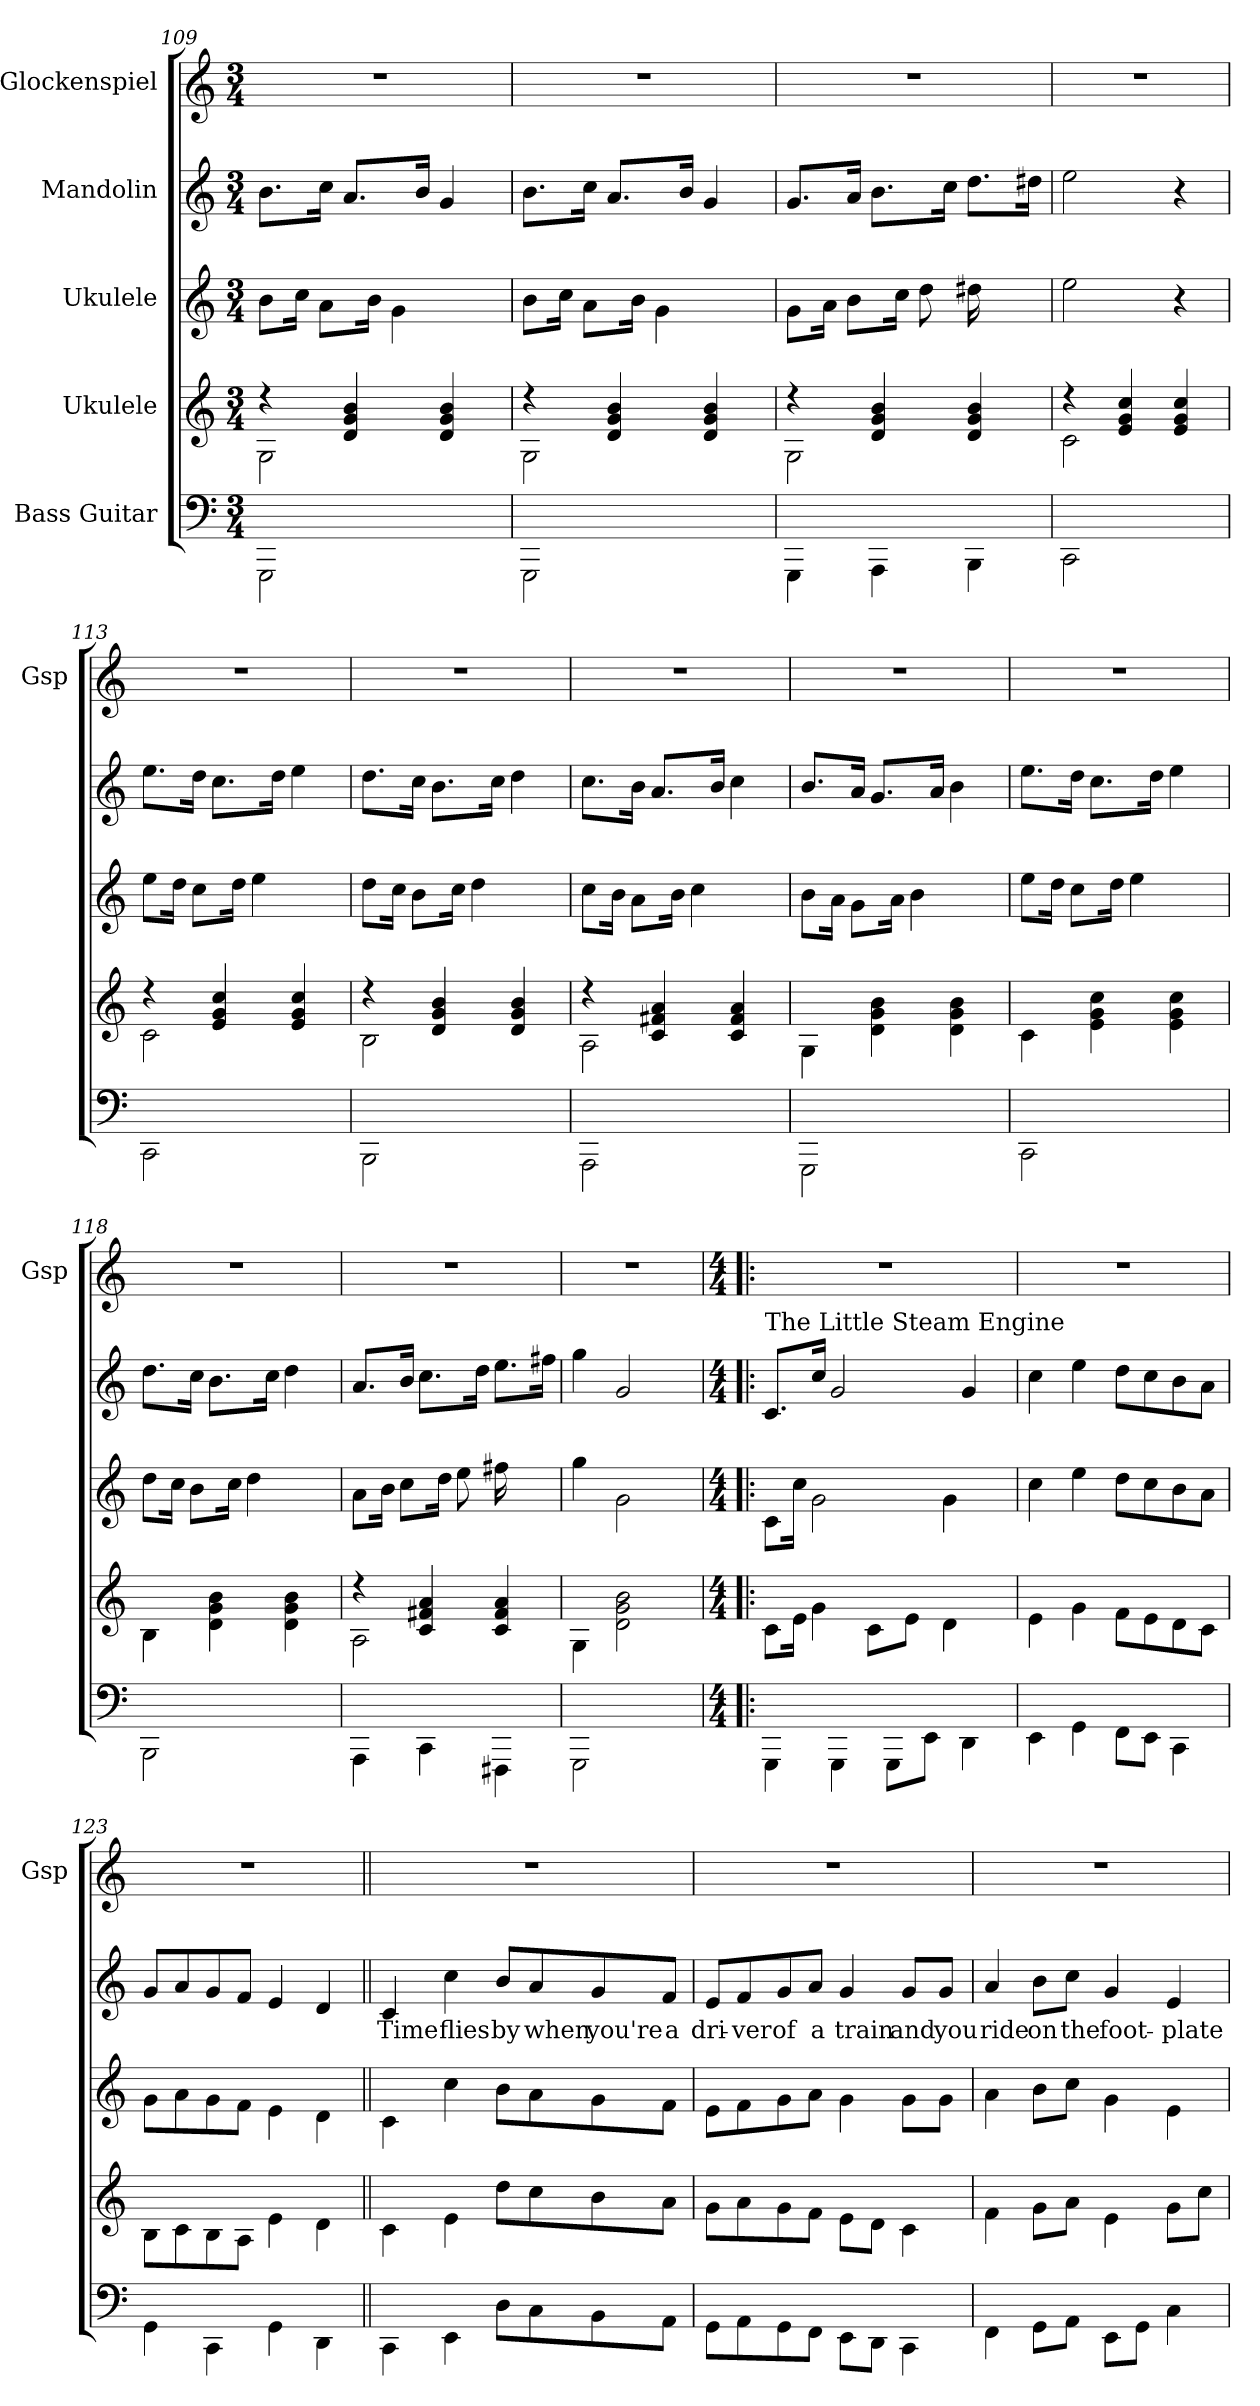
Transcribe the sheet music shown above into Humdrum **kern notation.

**kern	**kern	**kern	**kern	**text	**kern
*part5	*part4	*part3	*part2	*part2	*part1
*staff5	*staff4	*staff3	*staff2	*staff2	*staff1
*I"Bass Guitar	*I"Ukulele	*I"Ukulele	*I"Mandolin	*	*I"Glockenspiel
*	*	*	*	*	*I'Gsp
*	*	*	*clefG2	*	*clefG2
*	*	*	*	*	*ITrd-14c-24
*k[]	*k[]	*k[]	*k[]	*	*k[]
*C:	*C:	*C:	*C:	*	*C:
*M3/4	*M3/4	*M3/4	*M3/4	*	*M3/4
=109	=109	=109	=109	=109	=109
*	*^	*	*	*	*
2GGGi\	4r	2Gj\	8bZ\L	8.bV\L	.	2.r
.	.	.	16ccZ\Jk	.	.	.
.	.	.	8aZ\L	16ccV\Jk	.	.
.	4dj/ 4gj/ 4bj/	.	.	8.aV/L	.	.
.	.	.	16bZ\Jk	.	.	.
.	.	.	4gZ\	.	.	.
.	.	.	.	16bV/Jk	.	.
4ryy	4dj/ 4gj/ 4bj/	4ryy	.	4gV/	.	.
.	.	.	8ryy	.	.	.
=110	=110	=110	=110	=110	=110	=110
2GGGi\	4r	2Gj\	8bZ\L	8.bV\L	.	2.r
.	.	.	16ccZ\Jk	.	.	.
.	.	.	8aZ\L	16ccV\Jk	.	.
.	4dj/ 4gj/ 4bj/	.	.	8.aV/L	.	.
.	.	.	16bZ\Jk	.	.	.
.	.	.	4gZ\	.	.	.
.	.	.	.	16bV/Jk	.	.
4ryy	4dj/ 4gj/ 4bj/	4ryy	.	4gV/	.	.
.	.	.	8ryy	.	.	.
=111	=111	=111	=111	=111	=111	=111
4GGGi\	4r	2Gj\	8gZ\L	8.gV/L	.	2.r
.	.	.	16aZ\Jk	.	.	.
.	.	.	8bZ\L	16aV/Jk	.	.
4AAAi\	4dj/ 4gj/ 4bj/	.	.	8.bV\L	.	.
.	.	.	16ccZ\Jk	.	.	.
.	.	.	8ddZ\	.	.	.
.	.	.	.	16ccV\Jk	.	.
4BBBi\	4dj/ 4gj/ 4bj/	4ryy	16dd#Z\	8.ddV\L	.	.
.	.	.	8.ryy	.	.	.
.	.	.	.	16dd#XV\Jk	.	.
=112	=112	=112	=112	=112	=112	=112
2CCi\	4r	2cj\	2eeZ\	2eeV\	.	2.r
.	4ej/ 4gj/ 4ccj/	.	.	.	.	.
4ryy	4ej/ 4gj/ 4ccj/	4ryy	4r	4r	.	.
!!LO:LB:g=z
=113	=113	=113	=113	=113	=113	=113
2CCi\	4r	2cj\	8eeZ\L	8.eeV\L	.	2.r
.	.	.	16ddZ\Jk	.	.	.
.	.	.	8ccZ\L	16ddV\Jk	.	.
.	4ej/ 4gj/ 4ccj/	.	.	8.ccV\L	.	.
.	.	.	16ddZ\Jk	.	.	.
.	.	.	4eeZ\	.	.	.
.	.	.	.	16ddV\Jk	.	.
4ryy	4ej/ 4gj/ 4ccj/	4ryy	.	4eeV\	.	.
.	.	.	8ryy	.	.	.
=114	=114	=114	=114	=114	=114	=114
2BBBi\	4r	2Bj\	8ddZ\L	8.ddV\L	.	2.r
.	.	.	16ccZ\Jk	.	.	.
.	.	.	8bZ\L	16ccV\Jk	.	.
.	4dj/ 4gj/ 4bj/	.	.	8.bV\L	.	.
.	.	.	16ccZ\Jk	.	.	.
.	.	.	4ddZ\	.	.	.
.	.	.	.	16ccV\Jk	.	.
4ryy	4dj/ 4gj/ 4bj/	4ryy	.	4ddV\	.	.
.	.	.	8ryy	.	.	.
=115	=115	=115	=115	=115	=115	=115
2AAAi\	4r	2Aj\	8ccZ\L	8.ccV\L	.	2.r
.	.	.	16bZ\Jk	.	.	.
.	.	.	8aZ\L	16bV\Jk	.	.
.	4cj/ 4f#j/ 4aj/	.	.	8.aV/L	.	.
.	.	.	16bZ\Jk	.	.	.
.	.	.	4ccZ\	.	.	.
.	.	.	.	16bV/Jk	.	.
4ryy	4cj/ 4f#j/ 4aj/	4ryy	.	4ccV\	.	.
.	.	.	8ryy	.	.	.
*	*v	*v	*	*	*	*
=116	=116	=116	=116	=116	=116
2GGGi\	4Gj\	8bZ\L	8.bV/L	.	2.r
.	.	16aZ\Jk	.	.	.
.	.	8gZ\L	16aV/Jk	.	.
.	4dj\ 4gj\ 4bj\	.	8.gV/L	.	.
.	.	16aZ\Jk	.	.	.
.	.	4bZ\	.	.	.
.	.	.	16aV/Jk	.	.
4ryy	4dj\ 4gj\ 4bj\	.	4bV\	.	.
.	.	8ryy	.	.	.
=117	=117	=117	=117	=117	=117
2CCi\	4cj\	8eeZ\L	8.eeV\L	.	2.r
.	.	16ddZ\Jk	.	.	.
.	.	8ccZ\L	16ddV\Jk	.	.
.	4ej\ 4gj\ 4ccj\	.	8.ccV\L	.	.
.	.	16ddZ\Jk	.	.	.
.	.	4eeZ\	.	.	.
.	.	.	16ddV\Jk	.	.
4ryy	4ej\ 4gj\ 4ccj\	.	4eeV\	.	.
.	.	8ryy	.	.	.
=118	=118	=118	=118	=118	=118
2BBBi\	4Bj\	8ddZ\L	8.ddV\L	.	2.r
.	.	16ccZ\Jk	.	.	.
.	.	8bZ\L	16ccV\Jk	.	.
.	4dj\ 4gj\ 4bj\	.	8.bV\L	.	.
.	.	16ccZ\Jk	.	.	.
.	.	4ddZ\	.	.	.
.	.	.	16ccV\Jk	.	.
4ryy	4dj\ 4gj\ 4bj\	.	4ddV\	.	.
.	.	8ryy	.	.	.
=119	=119	=119	=119	=119	=119
*	*^	*	*	*	*
4AAAi\	4r	2Aj\	8aZ\L	8.aV/L	.	2.r
.	.	.	16bZ\Jk	.	.	.
.	.	.	8ccZ\L	16bV/Jk	.	.
4CCi\	4cj/ 4f#j/ 4aj/	.	.	8.ccV\L	.	.
.	.	.	16ddZ\Jk	.	.	.
.	.	.	8eeZ\	.	.	.
.	.	.	.	16ddV\Jk	.	.
4FFF#i\	4cj/ 4f#j/ 4aj/	4ryy	16ff#Z\	8.eeV\L	.	.
.	.	.	8.ryy	.	.	.
.	.	.	.	16ff#XV\Jk	.	.
*	*v	*v	*	*	*	*
=120	=120	=120	=120	=120	=120
2GGGi\	4Gj\	4ggZ\	4ggV\	.	2.r
.	2dj\ 2gj\ 2bj\	2gZ\	2gV/	.	.
4ryy	.	.	.	.	.
!!LO:LB:g=z
=121!|:	=121!|:	=121!|:	=121!|:	=121!|:	=121!|:
*M4/4	*M4/4	*M4/4	*M4/4	*	*M4/4
!	!	!	!LO:TX:a:t=The Little Steam Engine	!	!
4GGGi\	8cj\L	8cZ\L	8.cV/L	.	1r
.	16ej\Jk	16ccZ\Jk	.	.	.
.	4gj\	2gZ\	16ccV/Jk	.	.
4GGGi\	.	.	2gV/	.	.
.	8cj\L	.	.	.	.
8GGGi\L	.	.	.	.	.
.	8ej\J	.	.	.	.
8EEi\J	.	.	.	.	.
.	4dj\	4gZ\	.	.	.
4DDi\	.	.	4gV/	.	.
.	16ryy	16ryy	.	.	.
=122	=122	=122	=122	=122	=122
4EEi\	4ej\	4ccZ\	4ccV\	.	1r
4GGi\	4gj\	4eeZ\	4eeV\	.	.
8FFi\L	8fj\L	8ddZ\L	8ddV\L	.	.
8EEi\J	8ej\	8ccZ\	8ccV\	.	.
4CCi\	8dj\	8bZ\	8bV\	.	.
.	8cj\J	8aZ\J	8aV\J	.	.
=123	=123	=123	=123	=123	=123
4GGi\	8Bj\L	8gZ\L	8gV/L	.	1r
.	8cj\	8aZ\	8aV/	.	.
4CCi\	8Bj\	8gZ\	8gV/	.	.
.	8Aj\J	8fZ\J	8fV/J	.	.
4GGi\	4ej\	4eZ\	4eV/	.	.
4DDi\	4dj\	4dZ\	4dV/	.	.
=124||	=124||	=124||	=124||	=124||	=124||
!	!	!	!	!LO:LY:b:color=#00007F	!
4CCi\	4cj\	4cZ\	4cV/	Time	1r
!	!	!	!	!LO:LY:b:color=#00007F	!
4EEi\	4ej\	4ccZ\	4ccV\	flies	.
!	!	!	!	!LO:LY:b:color=#00007F	!
8Di\L	8ddj\L	8bZ\L	8bV/L	by	.
!	!	!	!	!LO:LY:b:color=#00007F	!
8Ci\	8ccj\	8aZ\	8aV/	when	.
!	!	!	!	!LO:LY:b:color=#00007F	!
8BBi\	8bj\	8gZ\	8gV/	you're	.
!	!	!	!	!LO:LY:b:color=#00007F	!
8AAi\J	8aj\J	8fZ\J	8fV/J	a	.
!!LO:PB:g=z
=125	=125	=125	=125	=125	=125
!	!	!	!	!LO:LY:b:color=#00007F	!
8GGi\L	8gj\L	8eZ\L	8eV/L	dri-	1r
!	!	!	!	!LO:LY:b:color=#00007F	!
8AAi\	8aj\	8fZ\	8fV/	-ver	.
!	!	!	!	!LO:LY:b:color=#00007F	!
8GGi\	8gj\	8gZ\	8gV/	of	.
!	!	!	!	!LO:LY:b:color=#00007F	!
8FFi\J	8fj\J	8aZ\J	8aV/J	a	.
!	!	!	!	!LO:LY:b:color=#00007F	!
8EEi\L	8ej\L	4gZ\	4gV/	train	.
8DDi\J	8dj\J	.	.	.	.
!	!	!	!	!LO:LY:b:color=#00007F	!
4CCi\	4cj\	8gZ\L	8gV/L	and	.
!	!	!	!	!LO:LY:b:color=#00007F	!
.	.	8gZ\J	8gV/J	you	.
=126	=126	=126	=126	=126	=126
!	!	!	!	!LO:LY:b:color=#00007F	!
4FFi\	4fj\	4aZ\	4aV/	ride	1r
!	!	!	!	!LO:LY:b:color=#00007F	!
8GGi\L	8gj\L	8bZ\L	8bV\L	on	.
!	!	!	!	!LO:LY:b:color=#00007F	!
8AAi\J	8aj\J	8ccZ\J	8ccV\J	the	.
!	!	!	!	!LO:LY:b:color=#00007F	!
8EEi\L	4ej\	4gZ\	4gV/	foot-	.
8GGi\J	.	.	.	.	.
!	!	!	!	!LO:LY:b:color=#00007F	!
4Ci\	8gj\L	4eZ\	4eV/	-plate	.
.	8ccj\J	.	.	.	.
=	=	=	=	=	=
*-	*-	*-	*-	*-	*-
